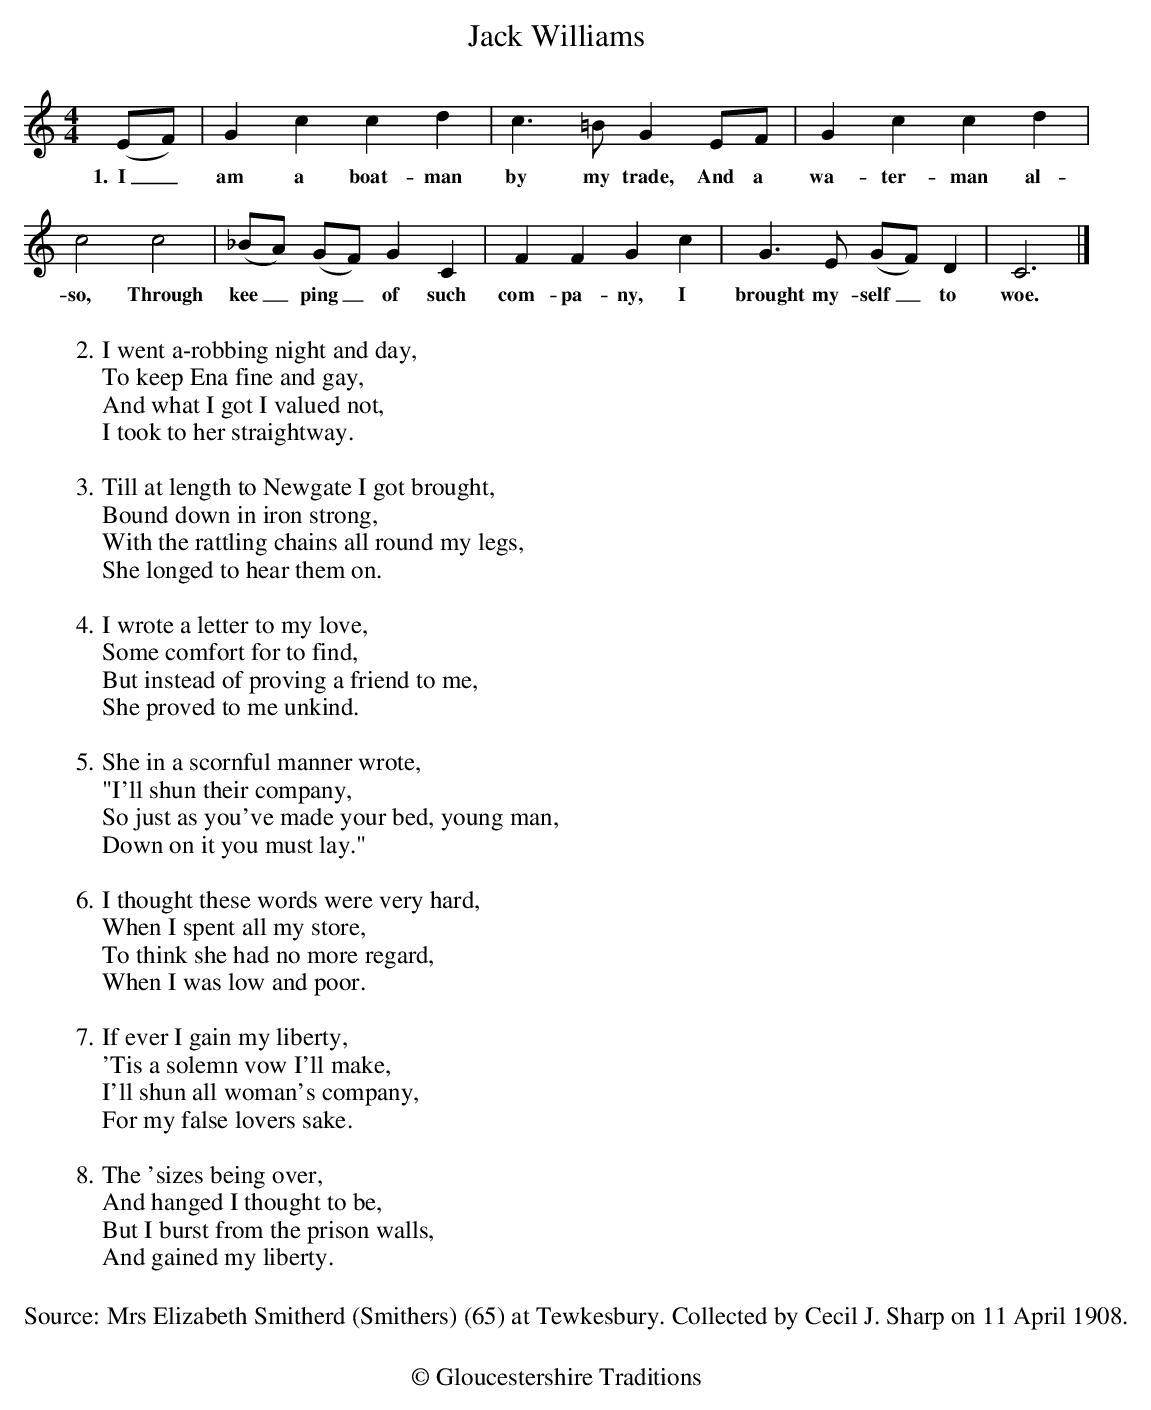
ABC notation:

X:1
T:Jack Williams
M:4/4
L:1/8
K:Cmaj
(EF) | G2c2 c2d2 | c3=B G2EF | G2c2 c2d2 |
w:1.~~I_ am a boat-man by my trade, And a wa-ter-man al-
c4 c4 | (_BA) (GF) G2C2 | F2F2 G2c2 | G3E (GF)D2 | C6 |]
w:so, Through kee_ping_ of such com-pa-ny, I brought my-self_ to woe.
w:~~
W:2. I went a-robbing night and day,
W:To keep Ena fine and gay,
W:And what I got I valued not,
W:I took to her straightway.
W:
W:3. Till at length to Newgate I got brought,
W:Bound down in iron strong,
W:With the rattling chains all round my legs,
W:She longed to hear them on.
W:
W:4. I wrote a letter to my love,
W:Some comfort for to find,
W:But instead of proving a friend to me,
W:She proved to me unkind.
W:
W:5. She in a scornful manner wrote,
W:"I'll shun their company,
W:So just as you've made your bed, young man,
W:Down on it you must lay."
W:
W:6. I thought these words were very hard,
W:When I spent all my store,
W:To think she had no more regard,
W:When I was low and poor.
W:
W:7. If ever I gain my liberty,
W:'Tis a solemn vow I'll make,
W:I'll shun all woman's company,
W:For my false lovers sake.
W:
W:8. The 'sizes being over,
W:And hanged I thought to be,
W:But I burst from the prison walls,
W:And gained my liberty.
W:
